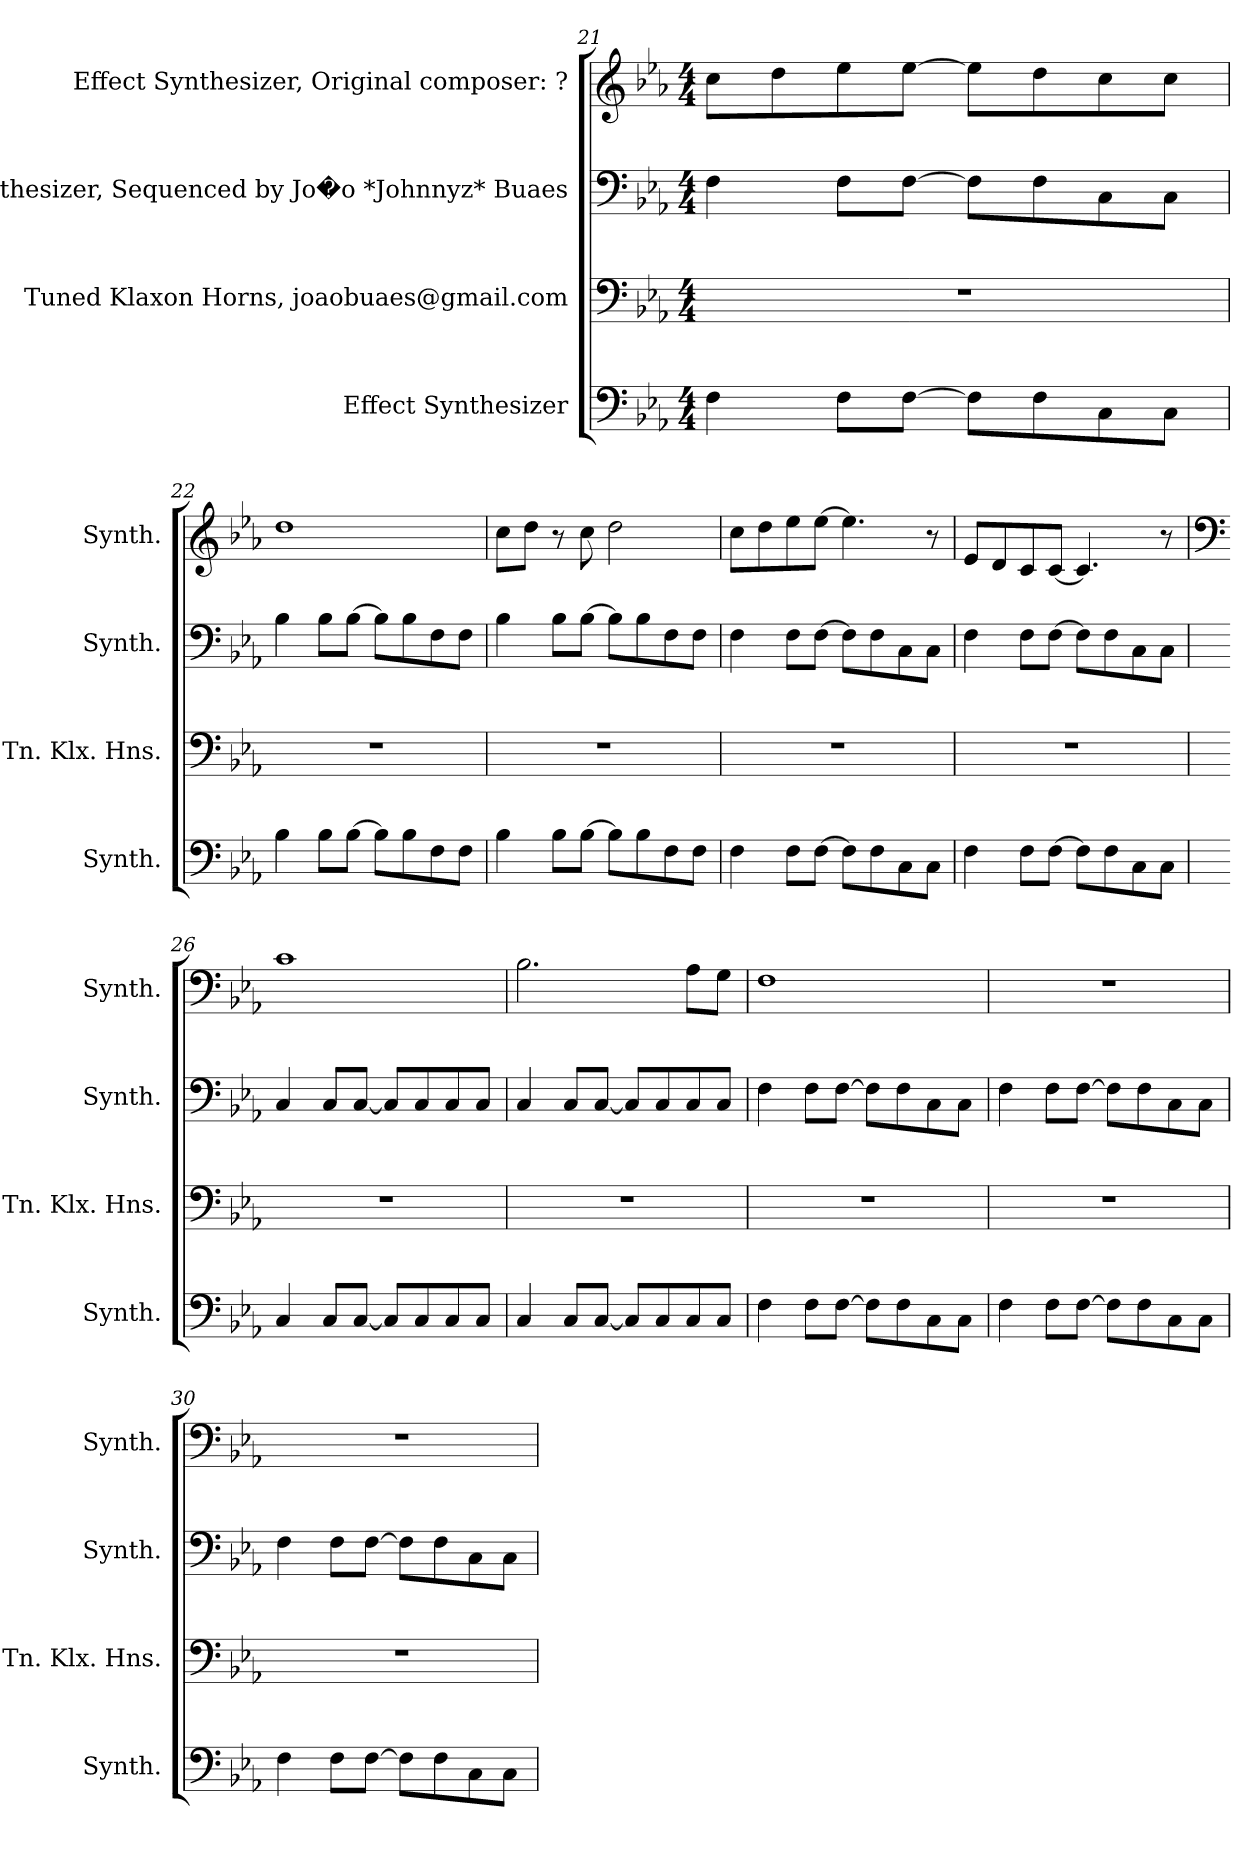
**kern	**kern	**kern	**kern
*part4	*part3	*part2	*part1
*staff4	*staff3	*staff2	*staff1
*I"Effect Synthesizer	*I"Tuned Klaxon Horns, joaobuaes@gmail.com	*I"Saw Synthesizer, Sequenced by Jo�o *Johnnyz* Buaes	*I"Effect Synthesizer, Original composer: ?
*I'Synth.	*I'Tn. Klx. Hns.	*I'Synth.	*I'Synth.
!!LO:LB:g=z
*clefF4	*clefF4	*clefF4	*clefG2
*k[b-e-a-]	*k[b-e-a-]	*k[b-e-a-]	*k[b-e-a-]
*M4/4	*M4/4	*M4/4	*M4/4
=21	=21	=21	=21
4F\	1r	4F\	8cc\L
.	.	.	8dd\
8F\L	.	8F\L	8ee-\
[8F\J	.	[8F\J	[8ee-\J
8F\L]	.	8F\L]	8ee-\L]
8F\	.	8F\	8dd\
8C\	.	8C\	8cc\
8C\J	.	8C\J	8cc\J
=22	=22	=22	=22
4B-\	1r	4B-\	1dd
8B-\L	.	8B-\L	.
[8B-\J	.	[8B-\J	.
8B-\L]	.	8B-\L]	.
8B-\	.	8B-\	.
8F\	.	8F\	.
8F\J	.	8F\J	.
=23	=23	=23	=23
4B-\	1r	4B-\	8cc\L
.	.	.	8dd\J
8B-\L	.	8B-\L	8r
[8B-\J	.	[8B-\J	8cc\
8B-\L]	.	8B-\L]	2dd\
8B-\	.	8B-\	.
8F\	.	8F\	.
8F\J	.	8F\J	.
=24	=24	=24	=24
4F\	1r	4F\	8cc\L
.	.	.	8dd\
8F\L	.	8F\L	8ee-\
[8F\J	.	[8F\J	[8ee-\J
8F\L]	.	8F\L]	4.ee-\]
8F\	.	8F\	.
8C\	.	8C\	.
8C\J	.	8C\J	8r
!!LO:PB:g=z
=25	=25	=25	=25
4F\	1r	4F\	8e-/L
.	.	.	8d/
8F\L	.	8F\L	8c/
[8F\J	.	[8F\J	[8c/J
8F\L]	.	8F\L]	4.c/]
8F\	.	8F\	.
8C\	.	8C\	.
8C\J	.	8C\J	8r
=26	=26	=26	=26
*	*	*	*clefF4
4C/	1r	4C/	1c
8C/L	.	8C/L	.
[8C/J	.	[8C/J	.
8C/L]	.	8C/L]	.
8C/	.	8C/	.
8C/	.	8C/	.
8C/J	.	8C/J	.
=27	=27	=27	=27
4C/	1r	4C/	2.B-\
8C/L	.	8C/L	.
[8C/J	.	[8C/J	.
8C/L]	.	8C/L]	.
8C/	.	8C/	.
8C/	.	8C/	8A-\L
8C/J	.	8C/J	8G\J
=28	=28	=28	=28
4F\	1r	4F\	1F
8F\L	.	8F\L	.
[8F\J	.	[8F\J	.
8F\L]	.	8F\L]	.
8F\	.	8F\	.
8C\	.	8C\	.
8C\J	.	8C\J	.
=29	=29	=29	=29
4F\	1r	4F\	1r
8F\L	.	8F\L	.
[8F\J	.	[8F\J	.
8F\L]	.	8F\L]	.
8F\	.	8F\	.
8C\	.	8C\	.
8C\J	.	8C\J	.
!!LO:LB:g=z
=30	=30	=30	=30
4F\	1r	4F\	1r
8F\L	.	8F\L	.
[8F\J	.	[8F\J	.
8F\L]	.	8F\L]	.
8F\	.	8F\	.
8C\	.	8C\	.
8C\J	.	8C\J	.
=	=	=	=
*-	*-	*-	*-
